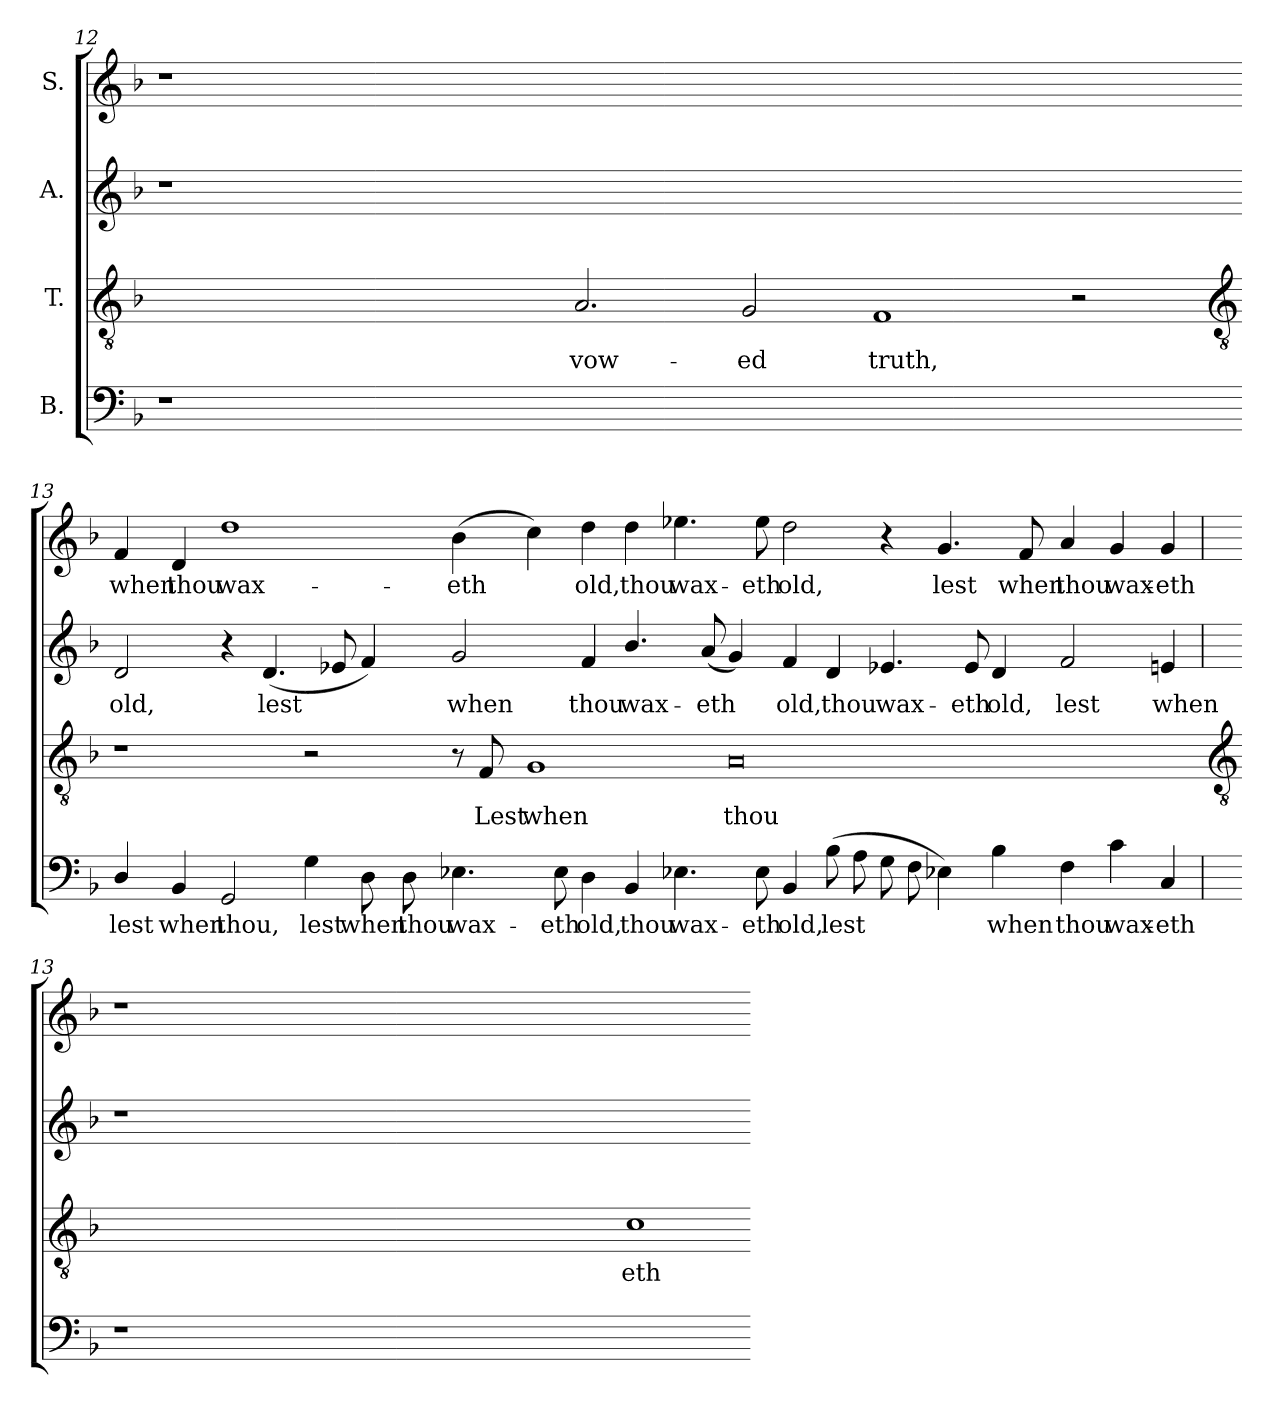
**kern	**text	**kern	**text	**kern	**text	**kern	**text
*part4	*part4	*part3	*part3	*part2	*part2	*part1	*part1
*staff4	*staff4	*staff3	*staff3	*staff2	*staff2	*staff1	*staff1
*I"B.	*	*I"T.	*	*I"A.	*	*I"S.	*
!!LO:LB:g=z
*clefF4	*	*clefGv2	*	*clefG2	*	*clefG2	*
*k[b-]	*	*k[b-]	*	*k[b-]	*	*k[b-]	*
*F:	*	*F:	*	*F:	*	*F:	*
=12A	=12A	=12A	=12A	=12A	=12A	=12A	=12A
1r	.	1ryy	.	1r	.	1r	.
2%7ryy	.	2ryy	.	2%7ryy	.	2%7ryy	.
.	.	4ryy	.	.	.	.	.
!	!	!	!LO:LY:b	!	!	!	!
.	.	2.A	vow-	.	.	.	.
!	!	!	!LO:LY:b	!	!	!	!
.	.	2G	-ed	.	.	.	.
!	!	!	!LO:LY:b	!	!	!	!
.	.	1F	truth,	.	.	.	.
.	.	2r	.	.	.	.	.
!!LO:LB:g=z
=13-	=13-	=13-	=13-	=13-	=13-	=13-	=13-
*	*	*clefGv2	*	*	*	*	*
!	!LO:LY:b	!	!	!	!LO:LY:b	!	!LO:LY:b
4D/	lest	1r	.	2d	old,	4f	when
!	!LO:LY:b	!	!	!	!	!	!LO:LY:b
4BB-	when	.	.	.	.	4d	thou
!	!LO:LY:b	!	!	!	!	!	!LO:LY:b
2GG	thou,	.	.	4r	.	1dd	wax-
!	!	!	!	!	!LO:LY:b	!	!
.	.	.	.	(<4.d	lest	.	.
!	!LO:LY:b	!	!	!	!	!	!
4G	lest	2r	.	.	.	.	.
.	.	.	.	8e-X	.	.	.
!	!LO:LY:b	!	!	!	!	!	!
8D	when	.	.	4f)	.	.	.
!	!LO:LY:b	!	!	!	!	!	!
8D	thou	.	.	.	.	.	.
!	!LO:LY:b	!	!	!	!LO:LY:b	!	!LO:LY:b
4.E-X	wax-	8r	.	2g	when	(>4b-	-eth
!	!	!	!LO:LY:b	!	!	!	!
.	.	8F	Lest	.	.	.	.
!	!	!	!LO:LY:b	!	!	!	!
.	.	1G	when	.	.	4cc)	.
!	!LO:LY:b	!	!	!	!	!	!
8E-	-eth	.	.	.	.	.	.
!	!LO:LY:b	!	!	!	!LO:LY:b	!	!LO:LY:b
4D	old,	.	.	4f	thou	4dd	old,
!	!LO:LY:b	!	!	!	!LO:LY:b	!	!LO:LY:b
4BB-	thou	.	.	4.b-/	wax-	4dd	thou
!	!LO:LY:b	!	!	!	!	!	!LO:LY:b
4.E-X	wax-	.	.	.	.	4.ee-X	wax-
!	!	!	!	!	!LO:LY:b	!	!
.	.	.	.	(<8a	-eth	.	.
!	!	!	!LO:LY:b	!	!	!	!
.	.	0A	thou	4g)	.	.	.
!	!LO:LY:b	!	!	!	!	!	!LO:LY:b
8E-	-eth	.	.	.	.	8ee-	-eth
!	!LO:LY:b	!	!	!	!LO:LY:b	!	!LO:LY:b
4BB-	old,	.	.	4f	old,	2dd	old,
!	!LO:LY:b	!	!	!	!LO:LY:b	!	!
(>8B-	lest	.	.	4d	thou	.	.
8A	.	.	.	.	.	.	.
!	!	!	!	!	!LO:LY:b	!	!
8G	.	.	.	4.e-X	wax-	4r	.
8F	.	.	.	.	.	.	.
!	!	!	!	!	!	!	!LO:LY:b
4E-X)	.	.	.	.	.	4.g	lest
!	!	!	!	!	!LO:LY:b	!	!
.	.	.	.	8e-	-eth	.	.
!	!LO:LY:b	!	!	!	!LO:LY:b	!	!
4B-	when	.	.	4d	old,	.	.
!	!	!	!	!	!	!	!LO:LY:b
.	.	.	.	.	.	8f	when
!	!LO:LY:b	!	!	!	!LO:LY:b	!	!LO:LY:b
4F	thou	.	.	2f	lest	4a	thou
!	!LO:LY:b	!	!	!	!	!	!LO:LY:b
4c	wax-	.	.	.	.	4g	wax-
!	!LO:LY:b	!	!	!	!LO:LY:b	!	!LO:LY:b
4C	-eth	4ryy	.	4en	when	4g	-eth
!!LO:LB:g=z
=13A	=13A	=13A-	=13A	=13A	=13A	=13A	=13A
*	*	*clefGv2	*	*	*	*	*
1r	.	4ryy	.	1r	.	1r	.
!	!	!	!LO:LY:b	!	!	!	!
.	.	4B-/yy	wax-	.	.	.	.
.	.	1ryy	.	.	.	.	.
00ryy	.	.	.	00ryy	.	00ryy	.
.	.	1ryy	.	.	.	.	.
.	.	1ryy	.	.	.	.	.
.	.	2ryy	.	.	.	.	.
.	.	4ryy	.	.	.	.	.
!	!	!	!LO:LY:b	!	!	!	!
.	.	1c	-eth	.	.	.	.
4ryy	.	.	.	4ryy	.	4ryy	.
=-	=-	=-	=-	=-	=-	=-	=-
*-	*-	*-	*-	*-	*-	*-	*-
